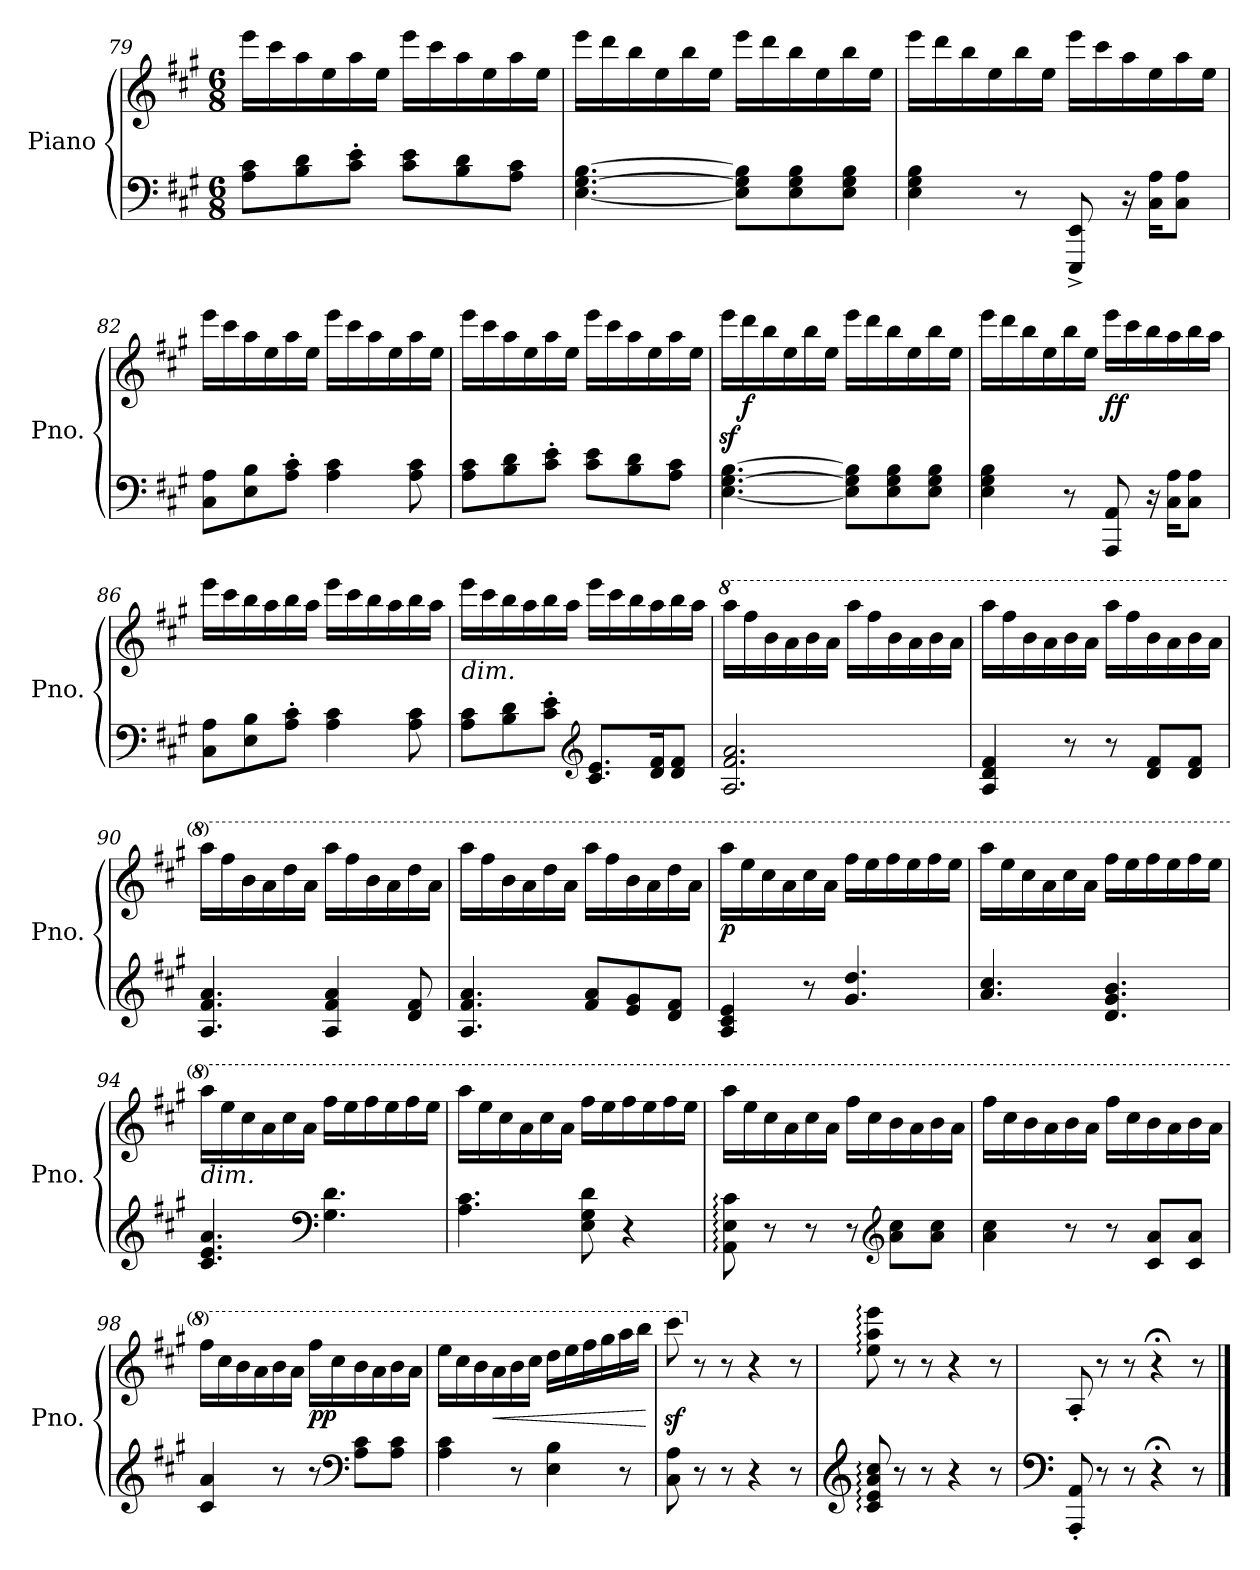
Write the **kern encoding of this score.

**kern	**kern	**dynam
*part1	*part1	*part1
*staff2	*staff1	*staff1/2
*I"Piano	*	*
*I'Pno.	*	*
*clefF4	*clefG2	*
*k[f#c#g#]	*k[f#c#g#]	*
*M6/8	*M6/8	*
=79	=79	=79
8A\ 8c#\L	16eee\LL	.
.	16ccc#\	.
8B\ 8d\	16aa\	.
.	16ee\	.
8c#\' 8e\'J	16aa\	.
.	16ee\JJ	.
8c#\ 8e\L	16eee\LL	.
.	16ccc#\	.
8B\ 8d\	16aa\	.
.	16ee\	.
8A\ 8c#\J	16aa\	.
.	16ee\JJ	.
=80	=80	=80
[4.E\ [4.G#\ [4.B\	16eee\LL	.
.	16ddd\	.
.	16bb\	.
.	16ee\	.
.	16bb\	.
.	16ee\JJ	.
8E\] 8G#\] 8B\]L	16eee\LL	.
.	16ddd\	.
8E\ 8G#\ 8B\	16bb\	.
.	16ee\	.
8E\ 8G#\ 8B\J	16bb\	.
.	16ee\JJ	.
!!LO:LB:g=z
=81	=81	=81
4E\ 4G#\ 4B\	16eee\LL	.
.	16ddd\	.
.	16bb\	.
.	16ee\	.
8r	16bb\	.
.	16ee\JJ	.
8EEE/^ 8EE/^	16eee\LL	.
.	16ccc#\	.
16r	16aa\	.
16C#\ 16A\KL	16ee\	.
8C#\ 8A\J	16aa\	.
.	16ee\JJ	.
=82	=82	=82
8C#\ 8A\L	16eee\LL	.
.	16ccc#\	.
8E\ 8B\	16aa\	.
.	16ee\	.
8A\' 8c#\'J	16aa\	.
.	16ee\JJ	.
4A\ 4c#\	16eee\LL	.
.	16ccc#\	.
.	16aa\	.
.	16ee\	.
8A\ 8c#\	16aa\	.
.	16ee\JJ	.
=83	=83	=83
8A\ 8c#\L	16eee\LL	.
.	16ccc#\	.
8B\ 8d\	16aa\	.
.	16ee\	.
8c#\' 8e\'J	16aa\	.
.	16ee\JJ	.
8c#\ 8e\L	16eee\LL	.
.	16ccc#\	.
8B\ 8d\	16aa\	.
.	16ee\	.
8A\ 8c#\J	16aa\	.
.	16ee\JJ	.
!!LO:LB:g=z
=84	=84	=84
[4.E\ [4.G#\ [4.B\	16eeez<\LL	.
!	!	!LO:DY:b
.	16ddd\	f
.	16bb\	.
.	16ee\	.
.	16bb\	.
.	16ee\JJ	.
8E\] 8G#\] 8B\]L	16eee\LL	.
.	16ddd\	.
8E\ 8G#\ 8B\	16bb\	.
.	16ee\	.
8E\ 8G#\ 8B\J	16bb\	.
.	16ee\JJ	.
=85	=85	=85
4E\ 4G#\ 4B\	16eee\LL	.
.	16ddd\	.
.	16bb\	.
.	16ee\	.
8r	16bb\	.
.	16ee\JJ	.
!	!	!LO:DY:b
8AAA/ 8AA/	16eee\LL	ff
.	16ccc#\	.
16r	16bb\	.
16C#\ 16A\KL	16aa\	.
8C#\ 8A\J	16bb\	.
.	16aa\JJ	.
=86	=86	=86
8C#\ 8A\L	16eee\LL	.
.	16ccc#\	.
8E\ 8B\	16bb\	.
.	16aa\	.
8A\' 8c#\'J	16bb\	.
.	16aa\JJ	.
4A\ 4c#\	16eee\LL	.
.	16ccc#\	.
.	16bb\	.
.	16aa\	.
8A\ 8c#\	16bb\	.
.	16aa\JJ	.
!!LO:LB:g=z
=87	=87	=87
!	!LO:TX:b:i:t=dim.	!
8A\ 8c#\L	16eee\LL	.
.	16ccc#\	.
8B\ 8d\	16bb\	.
.	16aa\	.
8c#\' 8e\'J	16bb\	.
.	16aa\JJ	.
*clefG2	*	*
8.c#/ 8.e/L	16eee\LL	.
.	16ccc#\	.
.	16bb\	.
16d/ 16f#/K	16aa\	.
8d/ 8f#/J	16bb\	.
.	16aa\JJ	.
=88	=88	=88
*	*8va	*
2.A/ 2.f#/ 2.a/	16aaa\LL	.
.	16fff#\	.
.	16bb\	.
.	16aa\	.
.	16bb\	.
.	16aa\JJ	.
.	16aaa\LL	.
.	16fff#\	.
.	16bb\	.
.	16aa\	.
.	16bb\	.
.	16aa\JJ	.
=89	=89	=89
4A/ 4d/ 4f#/	16aaa\LL	.
.	16fff#\	.
.	16bb\	.
.	16aa\	.
8r	16bb\	.
.	16aa\JJ	.
8r	16aaa\LL	.
.	16fff#\	.
8d/ 8f#/L	16bb\	.
.	16aa\	.
8d/ 8f#/J	16bb\	.
.	16aa\JJ	.
!!LO:PB:g=z
=90	=90	=90
4.A/ 4.f#/ 4.a/	16aaa\LL	.
.	16fff#\	.
.	16bb\	.
.	16aa\	.
.	16ddd\	.
.	16aa\JJ	.
4A/ 4f#/ 4a/	16aaa\LL	.
.	16fff#\	.
.	16bb\	.
.	16aa\	.
8d/ 8f#/	16ddd\	.
.	16aa\JJ	.
=91	=91	=91
4.A/ 4.f#/ 4.a/	16aaa\LL	.
.	16fff#\	.
.	16bb\	.
.	16aa\	.
.	16ddd\	.
.	16aa\JJ	.
8f#/ 8a/L	16aaa\LL	.
.	16fff#\	.
8e/ 8g#/	16bb\	.
.	16aa\	.
8d/ 8f#/J	16ddd\	.
.	16aa\JJ	.
=92	=92	=92
!	!	!LO:DY:b
4A/ 4c#/ 4e/	16aaa\LL	p
.	16eee\	.
.	16ccc#\	.
.	16aa\	.
8r	16ccc#\	.
.	16aa\JJ	.
4.g#/ 4.dd/	16fff#\LL	.
.	16eee\	.
.	16fff#\	.
.	16eee\	.
.	16fff#\	.
.	16eee\JJ	.
!!LO:LB:g=z
=93	=93	=93
4.a/ 4.cc#/	16aaa\LL	.
.	16eee\	.
.	16ccc#\	.
.	16aa\	.
.	16ccc#\	.
.	16aa\JJ	.
4.d/ 4.g#/ 4.b/	16fff#\LL	.
.	16eee\	.
.	16fff#\	.
.	16eee\	.
.	16fff#\	.
.	16eee\JJ	.
=94	=94	=94
!	!LO:TX:b:i:t=dim.	!
4.c#/ 4.e/ 4.a/	16aaa\LL	.
.	16eee\	.
.	16ccc#\	.
.	16aa\	.
.	16ccc#\	.
.	16aa\JJ	.
*clefF4	*	*
4.G#\ 4.d\	16fff#\LL	.
.	16eee\	.
.	16fff#\	.
.	16eee\	.
.	16fff#\	.
.	16eee\JJ	.
=95	=95	=95
4.A\ 4.c#\	16aaa\LL	.
.	16eee\	.
.	16ccc#\	.
.	16aa\	.
.	16ccc#\	.
.	16aa\JJ	.
8E\ 8G#\ 8d\	16fff#\LL	.
.	16eee\	.
4r	16fff#\	.
.	16eee\	.
.	16fff#\	.
.	16eee\JJ	.
!!LO:LB:g=z
=96	=96	=96
8AA\: 8E\: 8c#\:	16aaa\LL	.
.	16eee\	.
8r	16ccc#\	.
.	16aa\	.
8r	16ccc#\	.
.	16aa\JJ	.
8r	16fff#\LL	.
.	16ccc#\	.
*clefG2	*	*
8a\ 8cc#\L	16bb\	.
.	16aa\	.
8a\ 8cc#\J	16bb\	.
.	16aa\JJ	.
=97	=97	=97
4a\ 4cc#\	16fff#\LL	.
.	16ccc#\	.
.	16bb\	.
.	16aa\	.
8r	16bb\	.
.	16aa\JJ	.
8r	16fff#\LL	.
.	16ccc#\	.
8c#/ 8a/L	16bb\	.
.	16aa\	.
8c#/ 8a/J	16bb\	.
.	16aa\JJ	.
=98	=98	=98
4c#/ 4a/	16fff#\LL	.
.	16ccc#\	.
.	16bb\	.
.	16aa\	.
8r	16bb\	.
.	16aa\JJ	.
!	!	!LO:DY:b
8r	16fff#\LL	pp
.	16ccc#\	.
*clefF4	*	*
8A\ 8c#\L	16bb\	.
.	16aa\	.
8A\ 8c#\J	16bb\	.
.	16aa\JJ	.
!!LO:LB:g=z
=99	=99	=99
4A\ 4c#\	16eee\LL	.
.	16ccc#\	.
.	16bb\	.
!	!	!LO:HP:b
.	16aa\	<
8r	16bb\	.
.	16ccc#\JJ	.
4E\ 4B\	16ddd\LL	.
.	16eee\	.
.	16fff#\	.
.	16ggg#\	.
8r	16aaa\	.
.	16bbb\JJ	.
.	.	[
=100	=100	=100
8C#\ 8A\	8cccc#z<\	.
*	*X8va	*
8r	8r	.
8r	8r	.
4r	4r	.
8r	8r	.
=101	=101	=101
*clefG2	*	*
8c#/: 8e/: 8a/: 8cc#/:	8ee\: 8aa\: 8eee\:	.
8r	8r	.
8r	8r	.
4r	4r	.
8r	8r	.
=102	=102	=102
*clefF4	*	*
8AAA/' 8AA/'	8A'/	.
8r	8r	.
8r	8r	.
4r;<	4r;<	.
8r	8r	.
==	==	==
*-	*-	*-
